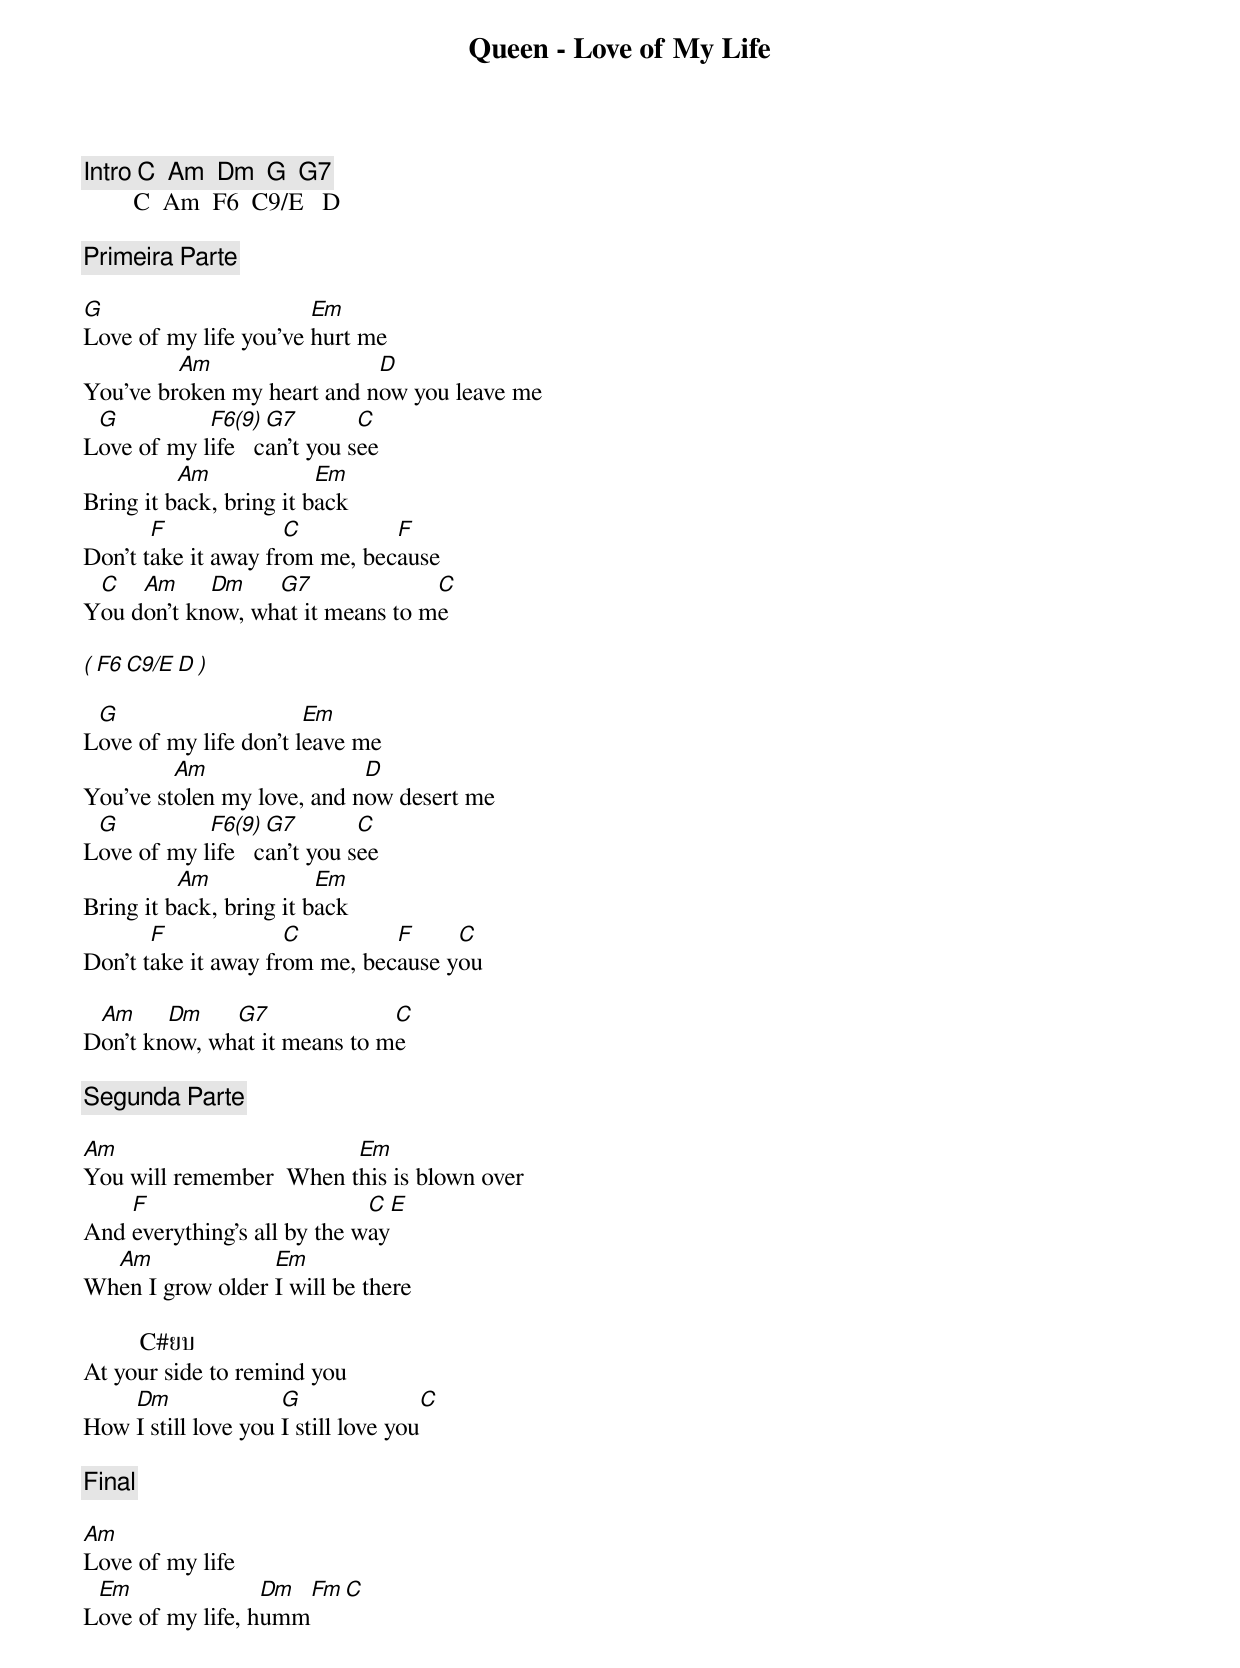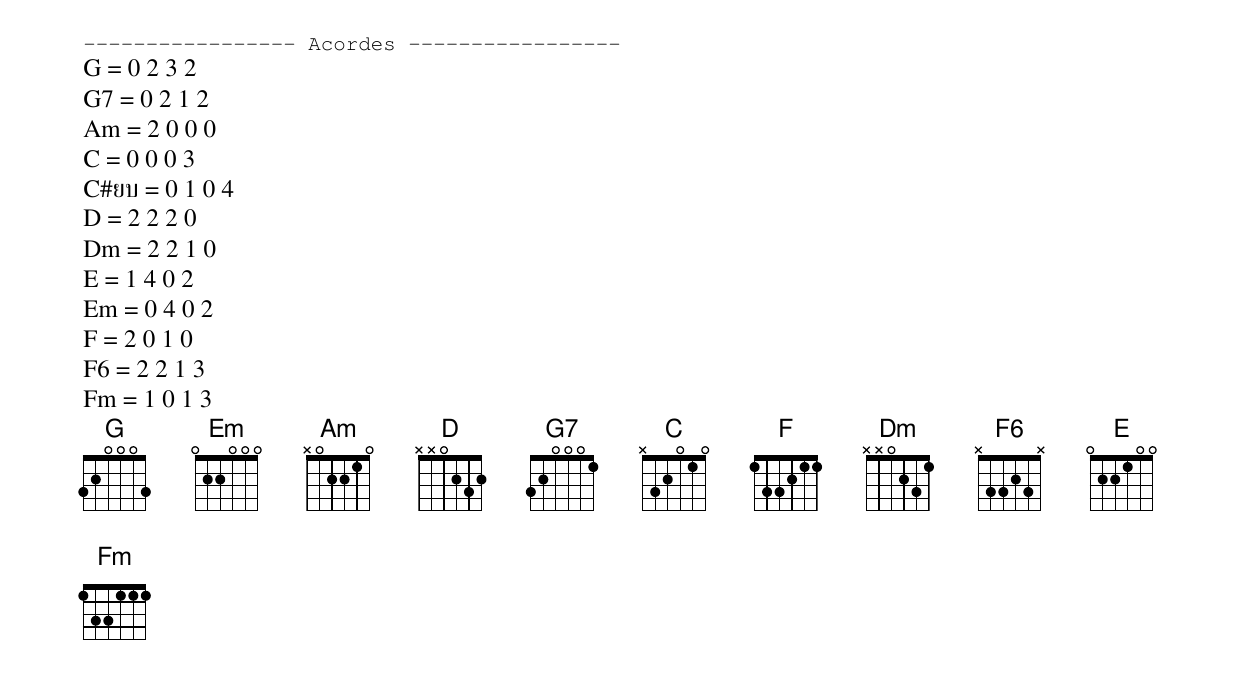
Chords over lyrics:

Queen - Love of My Life

[Intro] C  Am  Dm  G  G7
        C  Am  F6  C9/E   D

[Primeira Parte]

G                      Em
Love of my life you've hurt me
         Am                 D
You've broken my heart and now you leave me
 G          F6(9)  G7        C
Love of my life   can't you see
          Am             Em
Bring it back, bring it back
       F             C         F
Don't take it away from me, because
 C   Am     Dm    G7              C
You don't know, what it means to me

( F6  C9/E   D )

 G                     Em
Love of my life don't leave me
         Am                 D
You've stolen my love, and now desert me
 G          F6(9)  G7        C
Love of my life   can't you see
          Am             Em
Bring it back, bring it back
       F             C         F     C
Don't take it away from me, because you

 Am     Dm    G7              C
Don't know, what it means to me

[Segunda Parte]

Am                       Em
You will remember  When this is blown over
    F                        C   E
And everything's all by the way
  Am              Em
When I grow older I will be there

         C#ยบ
At your side to remind you
    Dm               G               C
How I still love you I still love you

[Final]

Am
Love of my life
 Em               Dm  Fm  C
Love of my life, humm




----------------- Acordes -----------------
G = 0 2 3 2
G7 = 0 2 1 2
Am = 2 0 0 0
C = 0 0 0 3
C#ยบ = 0 1 0 4
D = 2 2 2 0
Dm = 2 2 1 0
E = 1 4 0 2
Em = 0 4 0 2
F = 2 0 1 0
F6 = 2 2 1 3
Fm = 1 0 1 3
